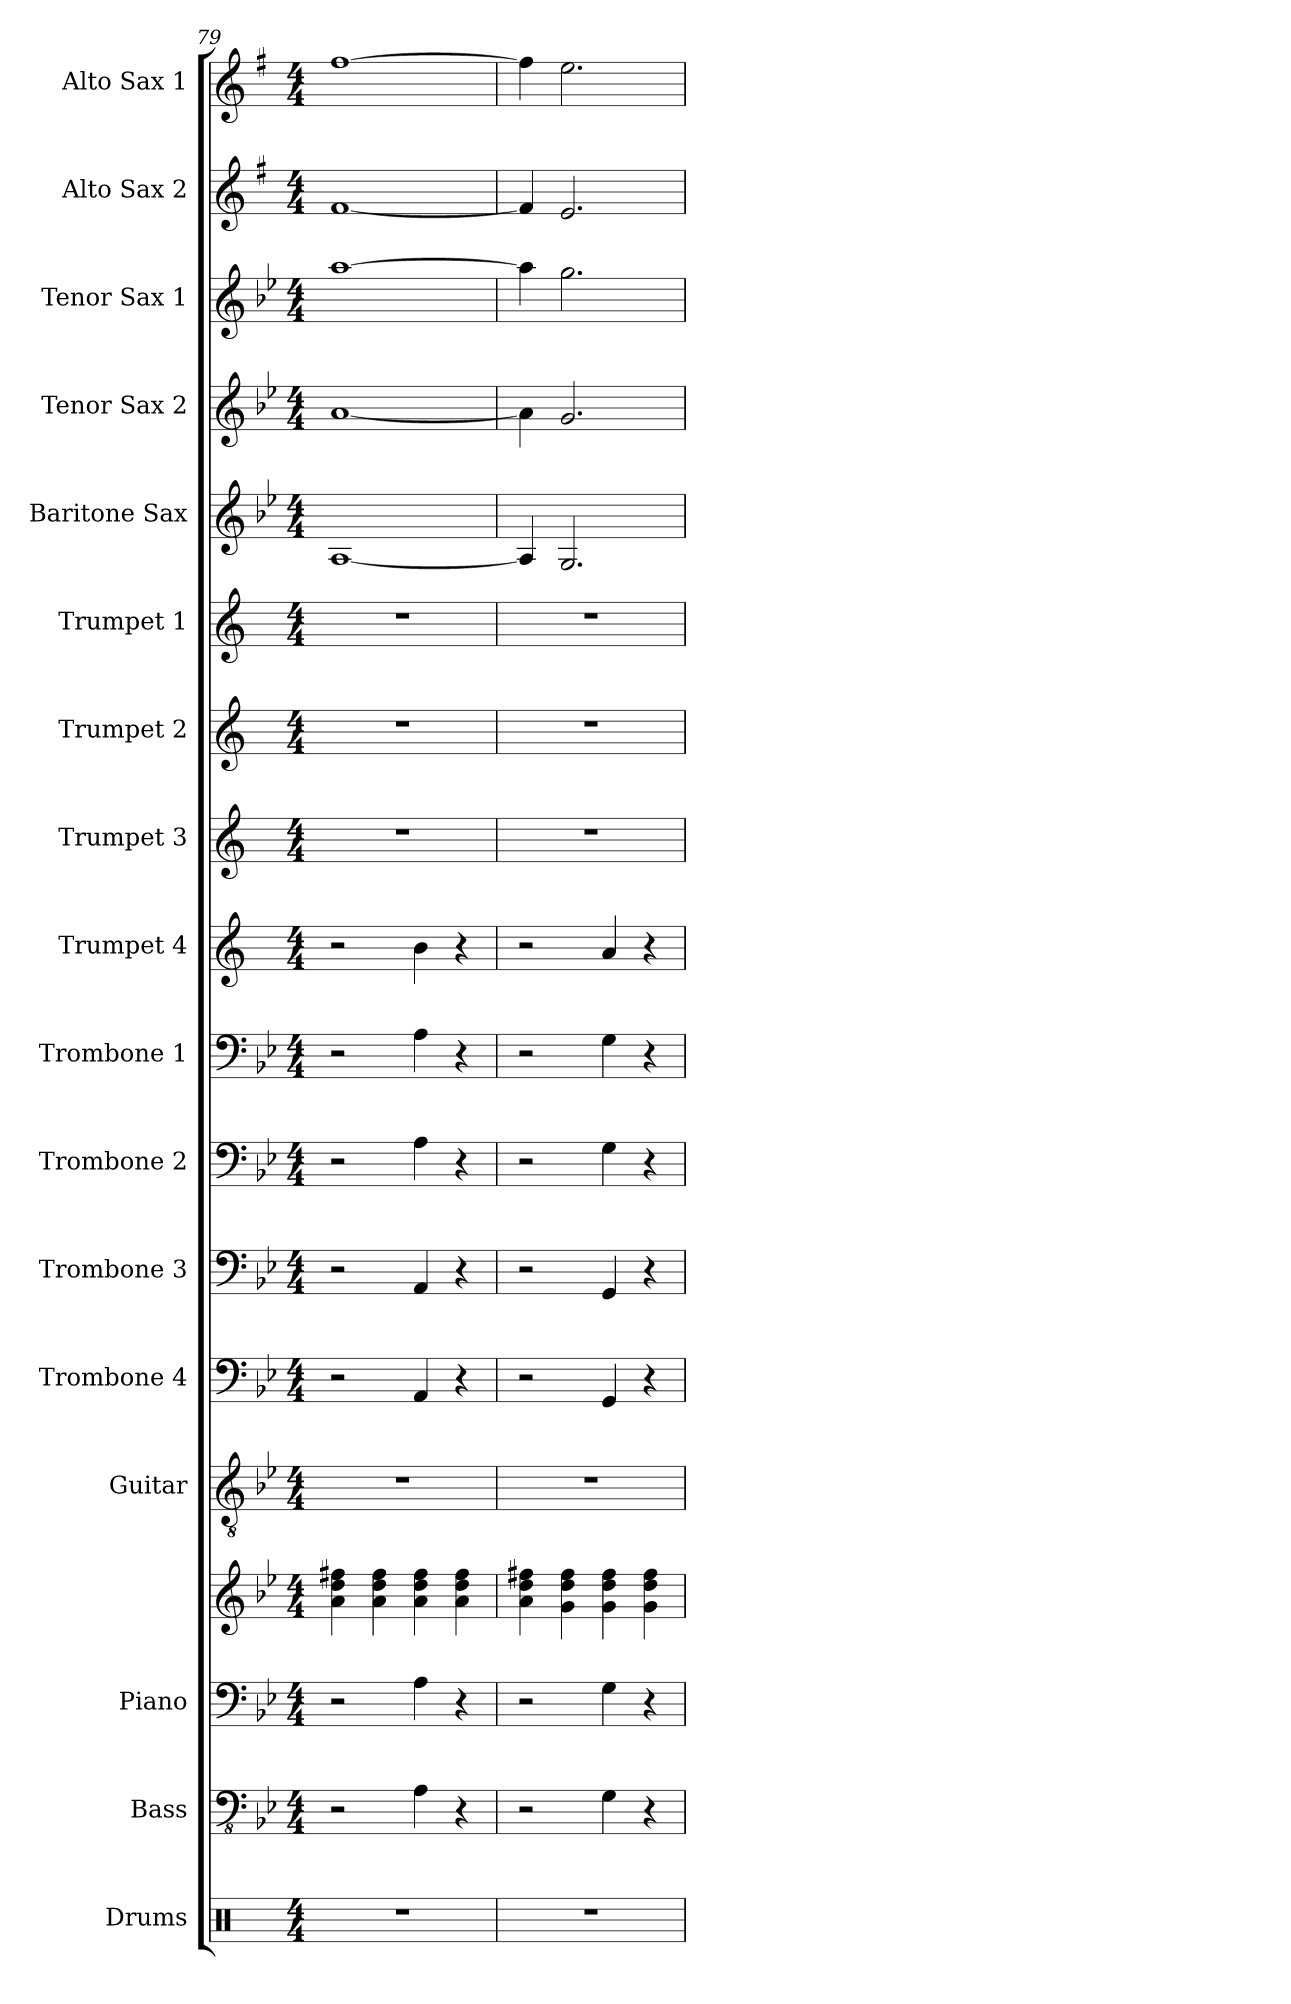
**kern	**kern	**kern	**kern	**kern	**kern	**kern	**kern	**kern	**kern	**kern	**kern	**kern	**kern	**kern	**kern	**kern	**kern
*part17	*part16	*part15	*part15	*part14	*part13	*part12	*part11	*part10	*part9	*part8	*part7	*part6	*part5	*part4	*part3	*part2	*part1
*staff18	*staff17	*staff16	*staff15	*staff14	*staff13	*staff12	*staff11	*staff10	*staff9	*staff8	*staff7	*staff6	*staff5	*staff4	*staff3	*staff2	*staff1
*I"Drums	*I"Bass	*I"Piano	*	*I"Guitar	*I"Trombone 4	*I"Trombone 3	*I"Trombone 2	*I"Trombone 1	*I"Trumpet 4	*I"Trumpet 3	*I"Trumpet 2	*I"Trumpet 1	*I"Baritone Sax	*I"Tenor Sax 2	*I"Tenor Sax 1	*I"Alto Sax 2	*I"Alto Sax 1
*I'Drums	*I'Bass	*I'Piano	*	*I'Gtr.	*I'Tbn. 4	*I'Tbn. 3	*I'Tbn. 2	*I'Tbn. 1	*I'Tpt. 4	*I'Tpt. 3	*I'Tpt. 2	*I'Tpt. 1	*I'Bari	*I'Tenor 2	*I'Tenor 1	*I'Alto 2	*I'Alto 1
*clefX	*clefFv4	*clefF4	*clefG2	*clefGv2	*clefF4	*clefF4	*clefF4	*clefF4	*clefG2	*clefG2	*clefG2	*clefG2	*clefG2	*clefG2	*clefG2	*clefG2	*clefG2
*	*	*	*	*	*	*	*	*	*ITrd1c2	*ITrd1c2	*ITrd1c2	*ITrd1c2	*ITrd12c21	*ITrd8c14	*ITrd8c14	*ITrd5c9	*ITrd5c9
*k[]	*k[b-e-]	*k[b-e-]	*k[b-e-]	*k[b-e-]	*k[b-e-]	*k[b-e-]	*k[b-e-]	*k[b-e-]	*k[b-e-]	*k[b-e-]	*k[b-e-]	*k[b-e-]	*k[b-e-]	*k[b-e-]	*k[b-e-]	*k[b-e-]	*k[b-e-]
*M4/4	*M4/4	*M4/4	*M4/4	*M4/4	*M4/4	*M4/4	*M4/4	*M4/4	*M4/4	*M4/4	*M4/4	*M4/4	*M4/4	*M4/4	*M4/4	*M4/4	*M4/4
=79	=79	=79	=79	=79	=79	=79	=79	=79	=79	=79	=79	=79	=79	=79	=79	=79	=79
1r	2r	2r	4a\ 4dd\ 4ff#X\	1r	2r	2r	2r	2r	2r	1r	1r	1r	[1AA	[1A	[1a	[1A	[1a
.	.	.	4a\ 4dd\ 4ff#\	.	.	.	.	.	.	.	.	.	.	.	.	.	.
.	4AA\	4A\	4a\ 4dd\ 4ff#\	.	4AA/	4AA/	4A\	4A\	4a\	.	.	.	.	.	.	.	.
.	4r	4r	4a\ 4dd\ 4ff#\	.	4r	4r	4r	4r	4r	.	.	.	.	.	.	.	.
=80	=80	=80	=80	=80	=80	=80	=80	=80	=80	=80	=80	=80	=80	=80	=80	=80	=80
1r	2r	2r	4a\ 4dd\ 4ff#X\	1r	2r	2r	2r	2r	2r	1r	1r	1r	4AA/]	4A\]	4a\]	4A/]	4a\]
.	.	.	4g\ 4dd\ 4ff#\	.	.	.	.	.	.	.	.	.	2.GG/	2.G/	2.g\	2.G/	2.g\
.	4GG\	4G\	4g\ 4dd\ 4ff#\	.	4GG/	4GG/	4G\	4G\	4g/	.	.	.	.	.	.	.	.
.	4r	4r	4g\ 4dd\ 4ff#\	.	4r	4r	4r	4r	4r	.	.	.	.	.	.	.	.
=	=	=	=	=	=	=	=	=	=	=	=	=	=	=	=	=	=
*-	*-	*-	*-	*-	*-	*-	*-	*-	*-	*-	*-	*-	*-	*-	*-	*-	*-
